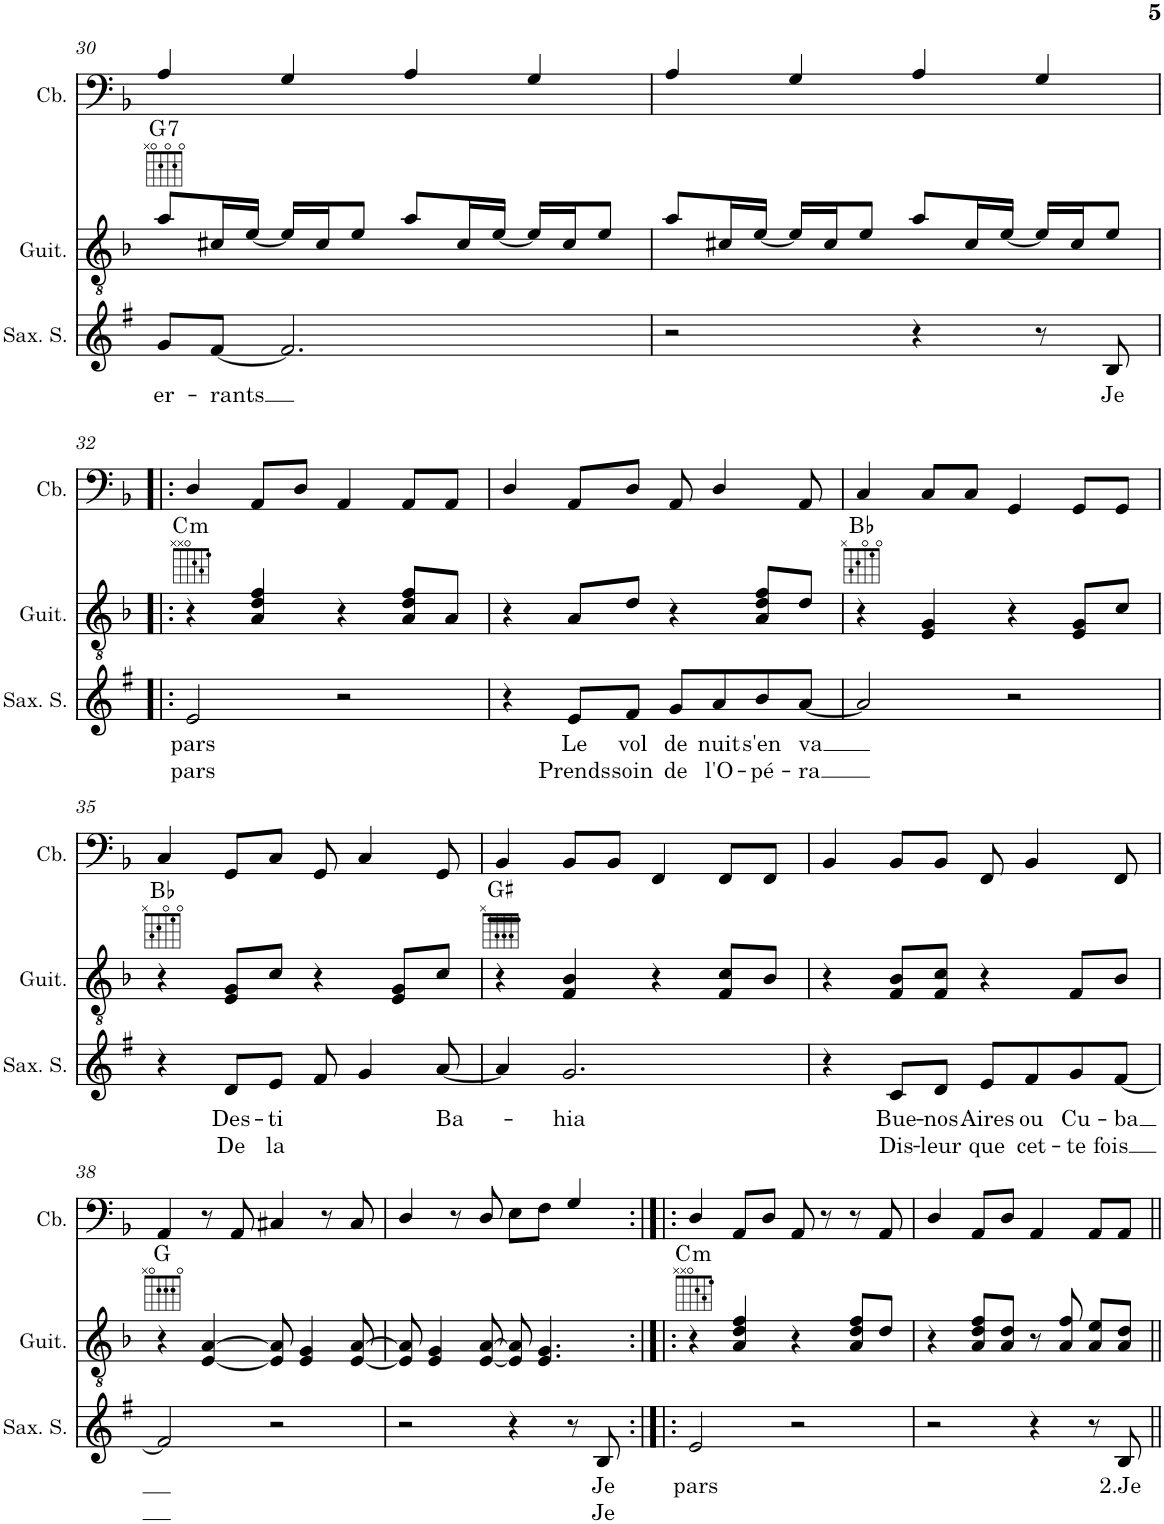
**kern	**text	**text	**kern	**harte	**kern
*part3	*part3	*part3	*part2	*part2	*part1
*staff3	*staff3	*staff3	*staff2	*	*staff1
*I"Saxophone Soprano	*	*	*I"Guitare Classique	*	*I"Contrebasse
*I'Sax. S.	*	*	*I'Guit.	*	*I'Cb.
!!LO:PB:g=z
*clefG2	*	*	*clefGv2	*	*clefF4
*Trd1c2	*	*	*	*	*Trd7c12
*k[f#]	*	*	*k[b-]	*	*k[b-]
*M4/4	*	*	*M4/4	*	*M4/4
=30	=30	=30	=30	=30	=30
!	!LO:LY:b	!	!	!LO:H:kt=7	!
8g/L	er-	.	8a/L	G:7	4A/
!	!LO:LY:b	!	!	!	!
[8f#/J	-rants	.	16c#X/L	.	.
.	.	.	[16e/JJ	.	.
2.f#/]	.	.	16e/LL]	.	4G/
.	.	.	16c#/J	.	.
.	.	.	8e/J	.	.
.	.	.	8a/L	.	4A/
.	.	.	16c#/L	.	.
.	.	.	[16e/JJ	.	.
.	.	.	16e/LL]	.	4G/
.	.	.	16c#/J	.	.
.	.	.	8e/J	.	.
=31	=31	=31	=31	=31	=31
2r	.	.	8a/L	.	4A/
.	.	.	16c#X/L	.	.
.	.	.	[16e/JJ	.	.
.	.	.	16e/LL]	.	4G/
.	.	.	16c#/J	.	.
.	.	.	8e/J	.	.
4r	.	.	8a/L	.	4A/
.	.	.	16c#/L	.	.
.	.	.	[16e/JJ	.	.
8r	.	.	16e/LL]	.	4G/
.	.	.	16c#/J	.	.
!	!LO:LY:b	!	!	!	!
8B/	Je	.	8e/J	.	.
!!LO:LB:g=z
=32!|:	=32!|:	=32!|:	=32!|:	=32!|:	=32!|:
!	!LO:LY:b	!LO:LY:b	!	!LO:H:kt=m	!
2e/	pars	pars	4r	C:min	4D/
.	.	.	4A/ 4d/ 4f/	.	8AA/L
.	.	.	.	.	8D/J
2r	.	.	4r	.	4AA/
.	.	.	8A/ 8d/ 8f/L	.	8AA/L
.	.	.	8A/J	.	8AA/J
=33	=33	=33	=33	=33	=33
4r	.	.	4r	.	4D/
!	!LO:LY:b	!LO:LY:b	!	!	!
8e/L	Le	Prends	8A/L	.	8AA/L
!	!LO:LY:b	!LO:LY:b	!	!	!
8f#/J	vol	soin	8d/J	.	8D/J
!	!LO:LY:b	!LO:LY:b	!	!	!
8g/L	de	de	4r	.	8AA/
!	!LO:LY:b	!LO:LY:b	!	!	!
8a/	nuit	l'O-	.	.	4D/
!	!LO:LY:b	!LO:LY:b	!	!	!
8b/	s'en	-pé-	8A/ 8d/ 8f/L	.	.
!	!LO:LY:b	!LO:LY:b	!	!	!
[8a/J	va	-ra	8d/J	.	8AA/
=34	=34	=34	=34	=34	=34
2a/]	.	.	4r	Bb:maj	4C/
.	.	.	4E/ 4G/	.	8C/L
.	.	.	.	.	8C/J
2r	.	.	4r	.	4GG/
.	.	.	8E/ 8G/L	.	8GG/L
.	.	.	8c/J	.	8GG/J
!!LO:LB:g=z
=35	=35	=35	=35	=35	=35
4r	.	.	4r	Bb:maj	4C/
!	!LO:LY:b	!LO:LY:b	!	!	!
8d/L	Des-	De	8E/ 8G/L	.	8GG/L
!	!LO:LY:b	!LO:LY:b	!	!	!
8e/J	-ti	la	8c/J	.	8C/J
8f#/	.	.	4r	.	8GG/
4g/	.	.	.	.	4C/
.	.	.	8E/ 8G/L	.	.
!	!LO:LY:b	!	!	!	!
[8a/	Ba-	.	8c/J	.	8GG/
=36	=36	=36	=36	=36	=36
4a/]	.	.	4r	G#:maj	4BB-/
!	!LO:LY:b	!	!	!	!
2.g/	-hia	.	4F/ 4B-/	.	8BB-/L
.	.	.	.	.	8BB-/J
.	.	.	4r	.	4FF/
.	.	.	8F/ 8c/L	.	8FF/L
.	.	.	8B-/J	.	8FF/J
=37	=37	=37	=37	=37	=37
4r	.	.	4r	.	4BB-/
!	!LO:LY:b	!LO:LY:b	!	!	!
8c/L	Bue-	Dis-	8F/ 8B-/L	.	8BB-/L
!	!LO:LY:b	!LO:LY:b	!	!	!
8d/J	-nos	-leur	8F/ 8c/J	.	8BB-/J
!	!LO:LY:b	!LO:LY:b	!	!	!
8e/L	Aires	que	4r	.	8FF/
!	!LO:LY:b	!LO:LY:b	!	!	!
8f#/	ou	cet-	.	.	4BB-/
!	!LO:LY:b	!LO:LY:b	!	!	!
8g/	Cu-	-te	8F/L	.	.
!	!LO:LY:b	!LO:LY:b	!	!	!
[8f#/J	-ba	fois	8B-/J	.	8FF/
!!LO:LB:g=z
=38	=38	=38	=38	=38	=38
2f#/]	.	.	4r	G:maj	4AA/
.	.	.	[4E/ [4A/	.	8r
.	.	.	.	.	8AA/
2r	.	.	8E/] 8A/]	.	4C#X/
.	.	.	4E/ 4G/	.	.
.	.	.	.	.	8r
.	.	.	[8E/ [8A/	.	8C#/
=39	=39	=39	=39	=39	=39
2r	.	.	8E/] 8A/]	.	4D/
.	.	.	4E/ 4G/	.	.
.	.	.	.	.	8r
.	.	.	[8E/ [8A/	.	8D/
4r	.	.	8E/] 8A/]	.	8E\L
.	.	.	4.E/ 4.G/	.	8F\J
8r	.	.	.	.	4G/
!	!LO:LY:b	!LO:LY:b	!	!	!
8B/	Je	Je	.	.	.
=40:|!|:	=40:|!|:	=40:|!|:	=40:|!|:	=40:|!|:	=40:|!|:
!	!LO:LY:b	!	!	!LO:H:kt=m	!
2e/	pars	.	4r	C:min	4D/
.	.	.	4A/ 4d/ 4f/	.	8AA/L
.	.	.	.	.	8D/J
2r	.	.	4r	.	8AA/
.	.	.	.	.	8r
.	.	.	8A/ 8d/ 8f/L	.	8r
.	.	.	8d/J	.	8AA/
=41	=41	=41	=41	=41	=41
2r	.	.	4r	.	4D/
.	.	.	8A/ 8d/ 8f/L	.	8AA/L
.	.	.	8A/ 8d/J	.	8D/J
4r	.	.	8r	.	4AA/
.	.	.	8A/ 8f/	.	.
8r	.	.	8A/ 8e/L	.	8AA/L
!	!LO:LY:b	!	!	!	!
8B/	2.Je	.	8A/ 8d/J	.	8AA/J
=||	=||	=||	=||	=||	=||
*-	*-	*-	*-	*-	*-
